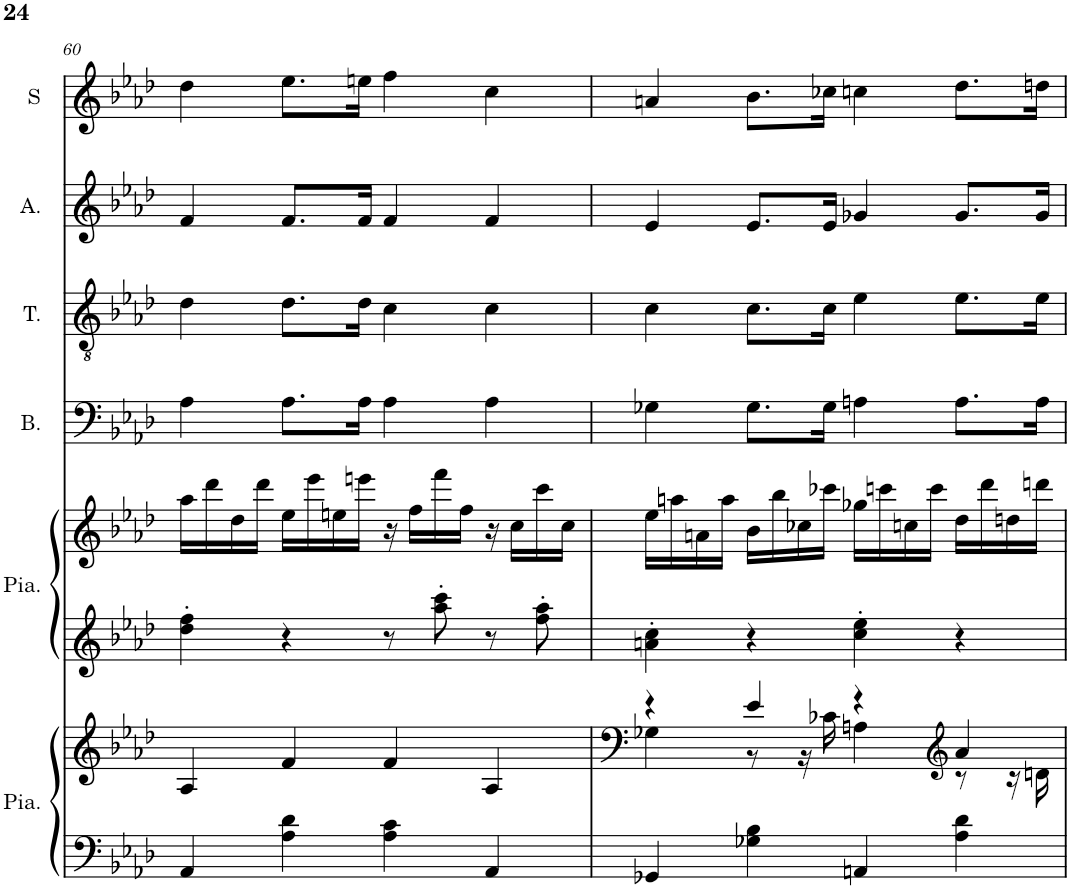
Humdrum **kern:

**kern	**kern	**kern	**kern	**kern	**kern	**kern	**kern
*part6	*part6	*part5	*part5	*part4	*part3	*part2	*part1
*staff8	*staff7	*staff6	*staff5	*staff4	*staff3	*staff2	*staff1
*I"Piano, main gauche	*	*I"Piano, main droite	*	*I"Basse	*I"Ténor	*I"Alto	*I"Soprano
*I'Pia.	*	*I'Pia.	*	*I'B.	*I'T.	*I'A.	*I'S
!!LO:PB:g=z
*clefG2	*clefG2	*clefG2	*clefG2	*clefF4	*clefGv2	*clefG2	*clefG2
*k[b-e-a-d-]	*k[b-e-a-d-]	*k[b-e-a-d-]	*k[b-e-a-d-]	*k[b-e-a-d-]	*k[b-e-a-d-]	*k[b-e-a-d-]	*k[b-e-a-d-]
*M4/4	*M4/4	*M4/4	*M4/4	*M4/4	*M4/4	*M4/4	*M4/4
=60	=60	=60	=60	=60	=60	=60	=60
4AA-/	4A-/	4dd-\' 4ff\'	16aa-\LL	4A-\	4d-\	4f/	4dd-\
.	.	.	16ddd-\	.	.	.	.
.	.	.	16dd-\	.	.	.	.
.	.	.	16ddd-\JJ	.	.	.	.
4A-\ 4d-\	4f/	4r	16ee-\LL	8.A-\L	8.d-\L	8.f/L	8.ee-\L
.	.	.	16eee-\	.	.	.	.
.	.	.	16een\	.	.	.	.
.	.	.	16eeen\JJ	16A-\Jk	16d-\Jk	16f/Jk	16een\Jk
4A-\ 4c\	4f/	8r	16r	4A-\	4c\	4f/	4ff\
.	.	.	16ff\LL	.	.	.	.
.	.	8aa-\' 8ccc\'	16fff\	.	.	.	.
.	.	.	16ff\JJ	.	.	.	.
4AA-/	4A-/	8r	16r	4A-\	4c\	4f/	4cc\
.	.	.	16cc\LL	.	.	.	.
.	.	8ff\' 8aa-\'	16ccc\	.	.	.	.
.	.	.	16cc\JJ	.	.	.	.
=61	=61	=61	=61	=61	=61	=61	=61
*	*^	*	*	*	*	*	*
4GG-X/	4r	4G-X\	4an\' 4cc\'	16ee-\LL	4G-X\	4c\	4e-/	4an/
.	.	.	.	16aan\	.	.	.	.
.	.	.	.	16an\	.	.	.	.
.	.	.	.	16aa\JJ	.	.	.	.
4G-X\ 4B-\	4e-/	8r	4r	16b-\LL	8.G-\L	8.c\L	8.e-/L	8.b-\L
.	.	.	.	16bb-\	.	.	.	.
.	.	16r	.	16cc-X\	.	.	.	.
.	.	16c-X\	.	16ccc-X\JJ	16G-\Jk	16c\Jk	16e-/Jk	16cc-X\Jk
4AAn/	4r	4An\	4cc\' 4ee-\'	16gg-X\LL	4An\	4e-\	4g-X/	4ccn\
.	.	.	.	16cccn\	.	.	.	.
.	.	.	.	16ccn\	.	.	.	.
.	.	.	.	16ccc\JJ	.	.	.	.
*	*clefG2	*	*	*	*	*	*	*
4A-\ 4d-\	4a-/	8r	4r	16dd-\LL	8.A\L	8.e-\L	8.g-/L	8.dd-\L
.	.	.	.	16ddd-\	.	.	.	.
.	.	16r	.	16ddn\	.	.	.	.
.	.	16dn\	.	16dddn\JJ	16A\Jk	16e-\Jk	16g-/Jk	16ddn\Jk
*	*v	*v	*	*	*	*	*	*
=	=	=	=	=	=	=	=
*-	*-	*-	*-	*-	*-	*-	*-
